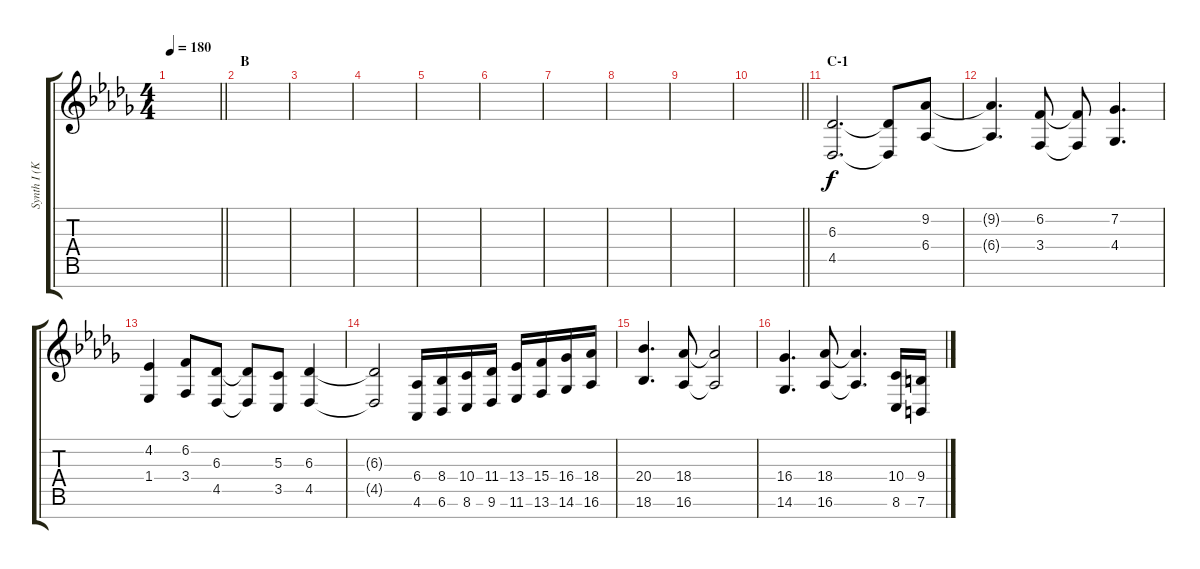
\track ("Synth I (Kotobuki Tsumugi)" "Synth I (K") {instrument stringensemble1}
\staff {score tabs}
\tuning (E4 B3 G3 D3 A2 E2 B1) {hide}
\ts (4 4)
\tempo 180
\clef g2
\barLineRight lightlight
\ks db
|
\section ("" "B")
|
|
|
|
|
|
|
|
\barLineRight lightlight
|
\section ("" "C-1")
(6.3 4.5).2{d dy f} (6.3{t} 4.5{t}).8 (9.2 6.4).8 |
(9.2{t} 6.4{t}).4{d} (6.2 3.4).8 (6.2{t} 3.4{t}).8 (7.2 4.4).4{d} |
(4.2 1.4).4 (6.2 3.4).8 (6.3 4.5).8 (6.3{t} 4.5{t}).8 (5.3 3.5).8 (6.3 4.5).4 |
(6.3{t} 4.5{t}).2 (6.4 4.6).16 (8.4 6.6).16 (10.4 8.6).16 (11.4 9.6).16 (13.4 11.6).16 (15.4 13.6).16 (16.4 14.6).16 (18.4 16.6).16 |
(20.4 18.6).4{d} (18.4 16.6).8 (18.4{t} 16.6{t}).2 |
(16.4 14.6).4{d} (18.4 16.6).8 (18.4{t} 16.6{t}).4{d} (10.4 8.6).16 (9.4 7.6).16
